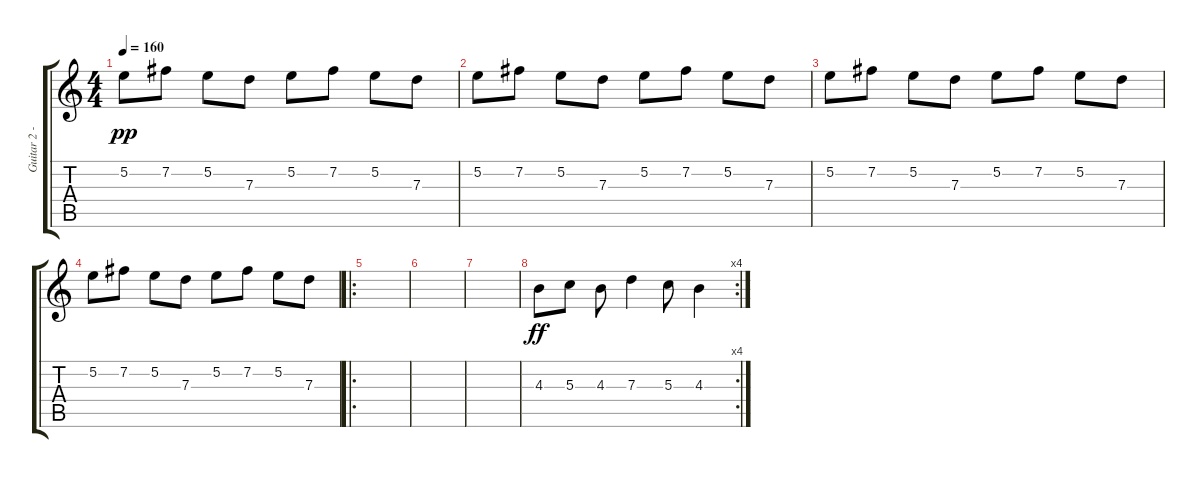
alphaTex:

\track ("Guitar 2 - Sergie" "Guitar 2 -") {instrument overdrivenguitar}
\staff {score tabs}
\tuning (E4 B3 G3 D3 A2 E2) {hide}
\ts (4 4)
\tempo 160
\clef g2
\ks c
5.2.8{dy pp} 7.2.8 5.2.8 7.3.8 5.2.8 7.2.8 5.2.8 7.3.8 |
5.2.8 7.2.8 5.2.8 7.3.8 5.2.8 7.2.8 5.2.8 7.3.8 |
5.2.8 7.2.8 5.2.8 7.3.8 5.2.8 7.2.8 5.2.8 7.3.8 |
5.2.8 7.2.8 5.2.8 7.3.8 5.2.8 7.2.8 5.2.8 7.3.8 |
\ro
|
|
|
\rc 4
4.3.8{dy ff} 5.3.8 4.3.8 7.3.4 5.3.8 4.3.4
